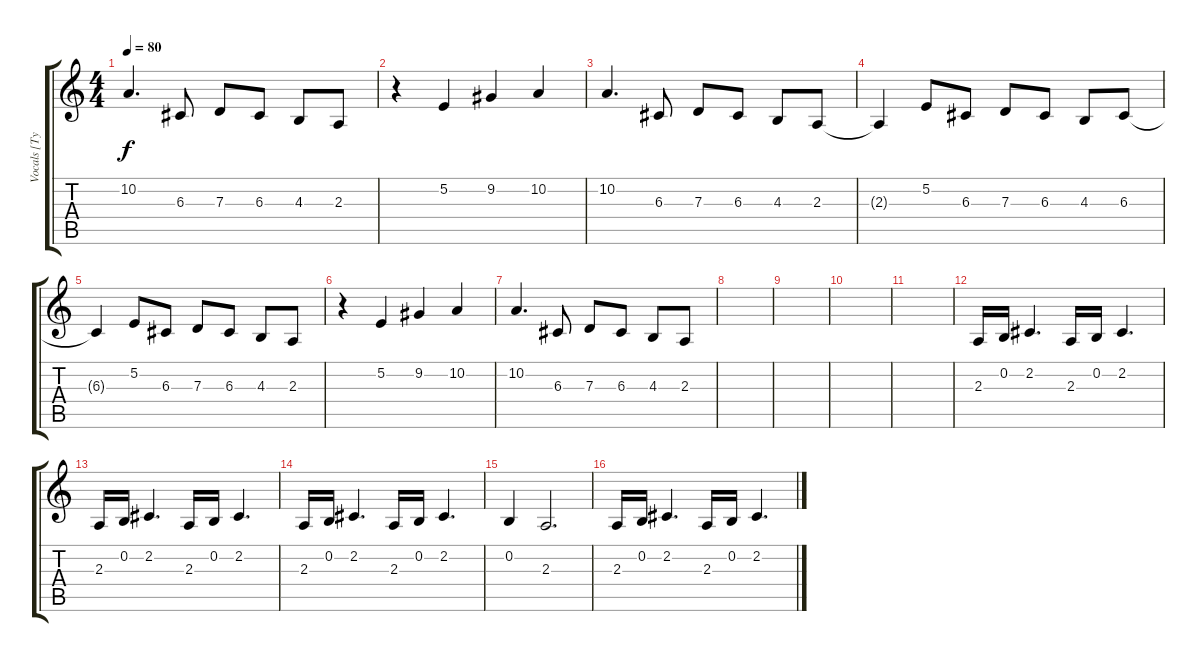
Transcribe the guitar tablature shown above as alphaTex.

\track ("Vocals [Tyler Ward]" "Vocals [Ty") {instrument clarinet}
\staff {score tabs}
\tuning (E4 B3 G3 D3 A2 E2) {hide}
\ts (4 4)
\tempo 80
\clef g2
\ks c
10.2.4{d dy f} 6.3.8 7.3.8 6.3.8 4.3.8 2.3.8 |
r.4 5.2.4 9.2.4 10.2.4 |
10.2.4{d} 6.3.8 7.3.8 6.3.8 4.3.8 2.3.8 |
2.3{t}.4 5.2.8 6.3.8 7.3.8 6.3.8 4.3.8 6.3.8 |
6.3{t}.4 5.2.8 6.3.8 7.3.8 6.3.8 4.3.8 2.3.8 |
r.4 5.2.4 9.2.4 10.2.4 |
10.2.4{d} 6.3.8 7.3.8 6.3.8 4.3.8 2.3.8 |
|
|
|
|
2.3.16 0.2.16 2.2.4{d} 2.3.16 0.2.16 2.2.4{d} |
2.3.16 0.2.16 2.2.4{d} 2.3.16 0.2.16 2.2.4{d} |
2.3.16 0.2.16 2.2.4{d} 2.3.16 0.2.16 2.2.4{d} |
0.2.4 2.3.2{d} |
2.3.16 0.2.16 2.2.4{d} 2.3.16 0.2.16 2.2.4{d}
